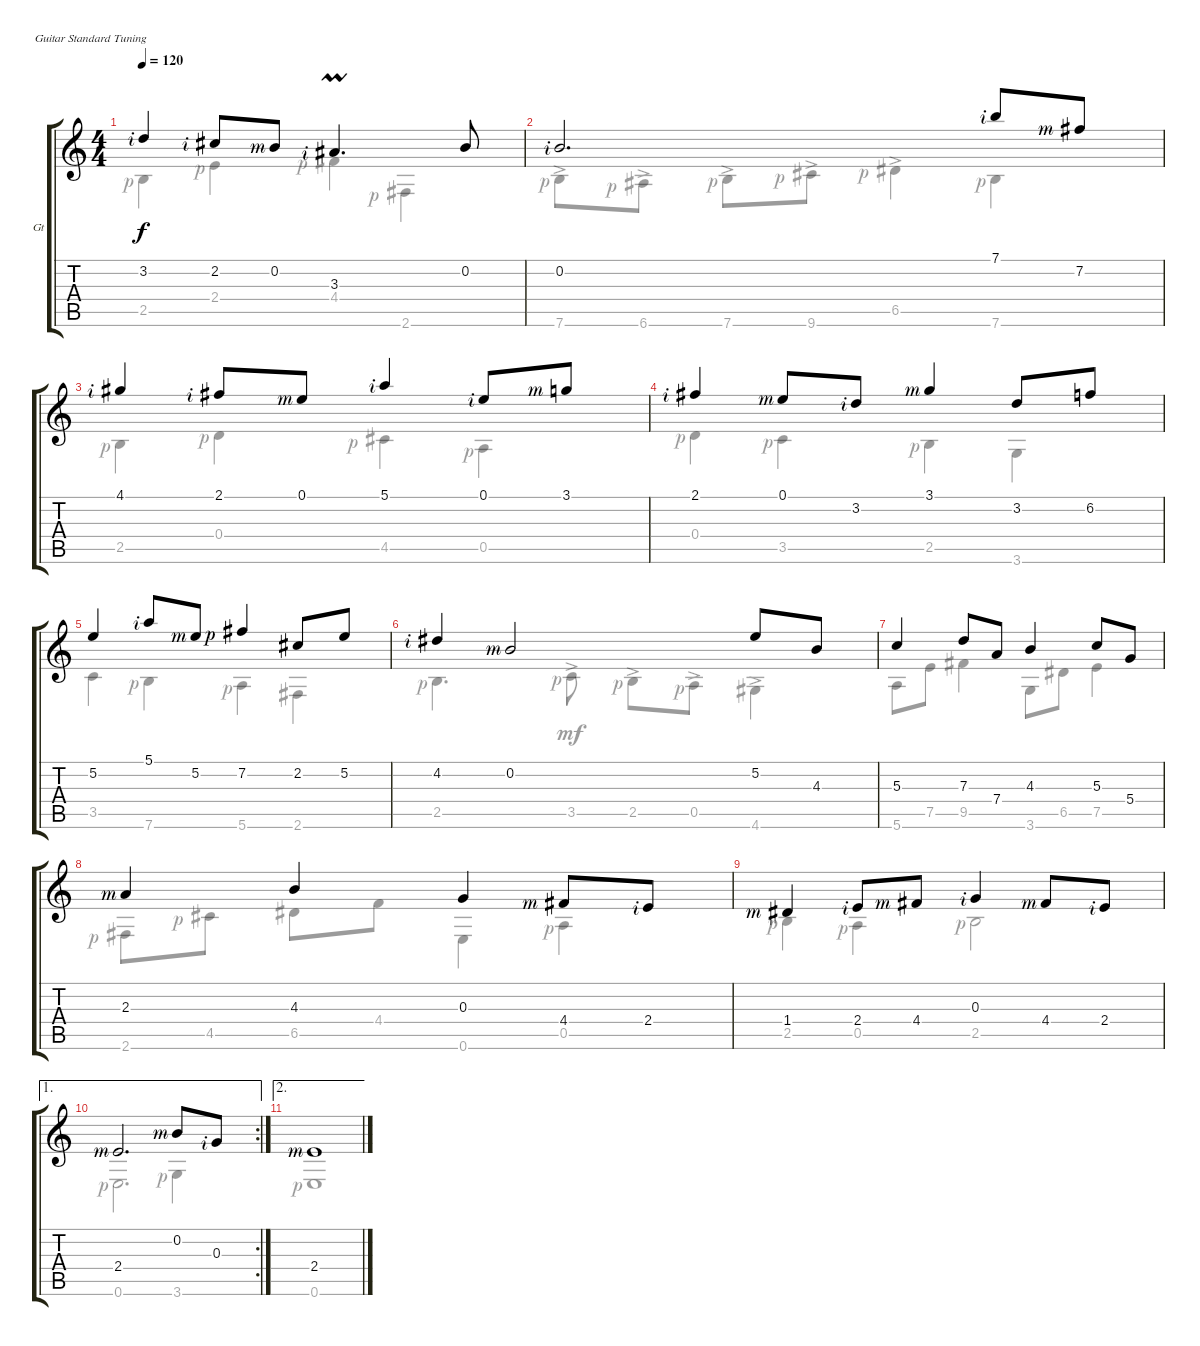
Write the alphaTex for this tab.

\defaultSystemsLayout 4
\bracketExtendMode groupsimilarinstruments
\firstSystemTrackNameOrientation horizontal
\otherSystemsTrackNameOrientation horizontal
\track ("Guitar" "Gt") {instrument acousticguitarsteel}
\staff {score tabs}
\tuning (E4 B3 G3 D3 A2 E2)
\voice
\ts (4 4)
\tempo 120
\clef g2
\scale
0.304086
\ks c
3.2{rf 2}.4{dy f} 2.2{rf 2}.8 0.2{rf 3}.8 3.3{rf 2 umordent}.4{d} 0.2.8 |
\scale
0.346197 0.2{rf 2}.2{d} 7.1{rf 2}.8 7.2{rf 3}.8 |
\scale
0.37062 4.1{rf 2}.4 2.1{rf 2}.8 0.1{rf 3}.8 5.1{rf 2}.4 0.1{rf 2}.8 3.1{rf 3}.8 |
\scale
0.295148 2.1{rf 2}.4 0.1{rf 3}.8 3.2{rf 2}.8 3.1{rf 3}.4 3.2.8 6.2.8 |
\scale
0.334232 5.2.4 5.1{rf 2}.8 5.2{rf 3}.8 7.2{rf 1}.4 2.2.8 5.2.8 |
\scale
0.319242 4.2{rf 2}.4 0.2{rf 3}.2 5.2.8 4.3.8 |
\scale
0.279883 5.3.4 7.3.8 7.4.8 4.3.4 5.3.8 5.4.8 |
\scale
0.400875 2.3{rf 3}.4 4.3.4 0.3.4 4.4{rf 3}.8 2.4{rf 2}.8 |
\scale
0.432649 1.4{rf 3}.4 2.4{rf 2}.8 4.4{rf 3}.8 0.3{rf 2}.4 4.4{rf 3}.8 2.4{rf 2}.8 |
\ae 1
\rc 2
\scale
0.286966 2.4{rf 3}.2{d} 0.2{rf 3}.8 0.3{rf 2}.8 |
\ae 2
\scale
0.280873 2.4{rf 3}.1
\voice
\clef g2
\ottava regular
\simile none
\scale
0.304086
\ks c
2.5{rf 1}.4{dy f} 2.4{rf 1}.4 4.4{rf 1}.4 2.6{rf 1}.4 |
\scale
0.346197 7.6{ac rf 1}.8 6.6{ac rf 1}.8 7.6{ac rf 1}.8 9.6{ac rf 1}.8 6.5{ac rf 1}.4 7.6{rf 1}.4 |
\scale
0.37062 2.5{rf 1}.4 0.4{rf 1}.4 4.5{rf 1}.4 0.5{rf 1}.4 |
\scale
0.295148 0.4{rf 1}.4 3.5{rf 1}.4 2.5{rf 1}.4 3.6.4 |
\scale
0.334232 3.5.4 7.6{rf 1}.4 5.6{rf 1}.4 2.6.4 |
\scale
0.319242 2.5{rf 1}.4{d} 3.5{ac rf 1}.8{dy mf} 2.5{ac rf 1}.8 0.5{ac rf 1}.8 4.6{ac}.4 |
\scale
0.279883 5.6.8 7.5.8 9.5.4 3.6.8 6.5.8 7.5.4 |
\scale
0.400875 2.6{rf 1}.8 4.5{rf 1}.8 6.5.8 4.4.8 0.6.4 0.5{rf 1}.4 |
\scale
0.432649 2.5{rf 1}.4 0.5{rf 1}.4 2.5{rf 1}.2 |
\scale
0.286966 0.6{rf 1}.2{d} 3.6{rf 1}.4 |
\scale
0.280873 0.6{rf 1}.1
